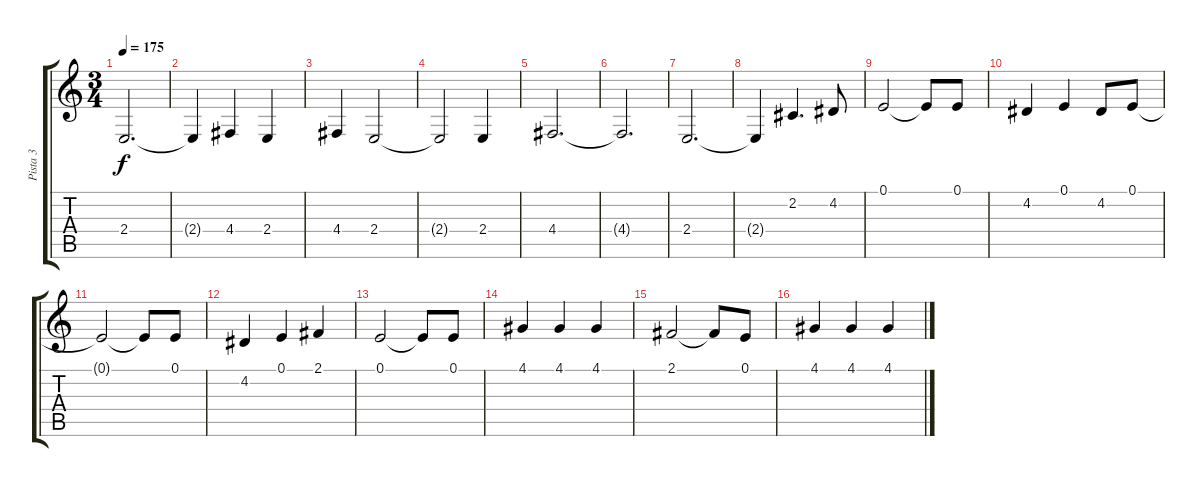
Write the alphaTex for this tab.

\track ("Pista 3" "Pista 3") {instrument electricgrandpiano}
\staff {score tabs}
\tuning (E4 B3 G3 D3 A2 E2) {hide}
\ts (3 4)
\tempo 175
\clef g2
\ks c
2.4.2{d dy f} |
2.4{t}.4 4.4.4 2.4.4 |
4.4.4 2.4.2 |
2.4{t}.2 2.4.4 |
4.4.2{d} |
4.4{t}.2{d} |
2.4.2{d} |
2.4{t}.4 2.2.4{d} 4.2.8 |
0.1.2 0.1{t}.8 0.1.8 |
4.2.4 0.1.4 4.2.8 0.1.8 |
0.1{t}.2 0.1{t}.8 0.1.8 |
4.2.4 0.1.4 2.1.4 |
0.1.2 0.1{t}.8 0.1.8 |
4.1.4 4.1.4 4.1.4 |
2.1.2 2.1{t}.8 0.1.8 |
4.1.4 4.1.4 4.1.4
